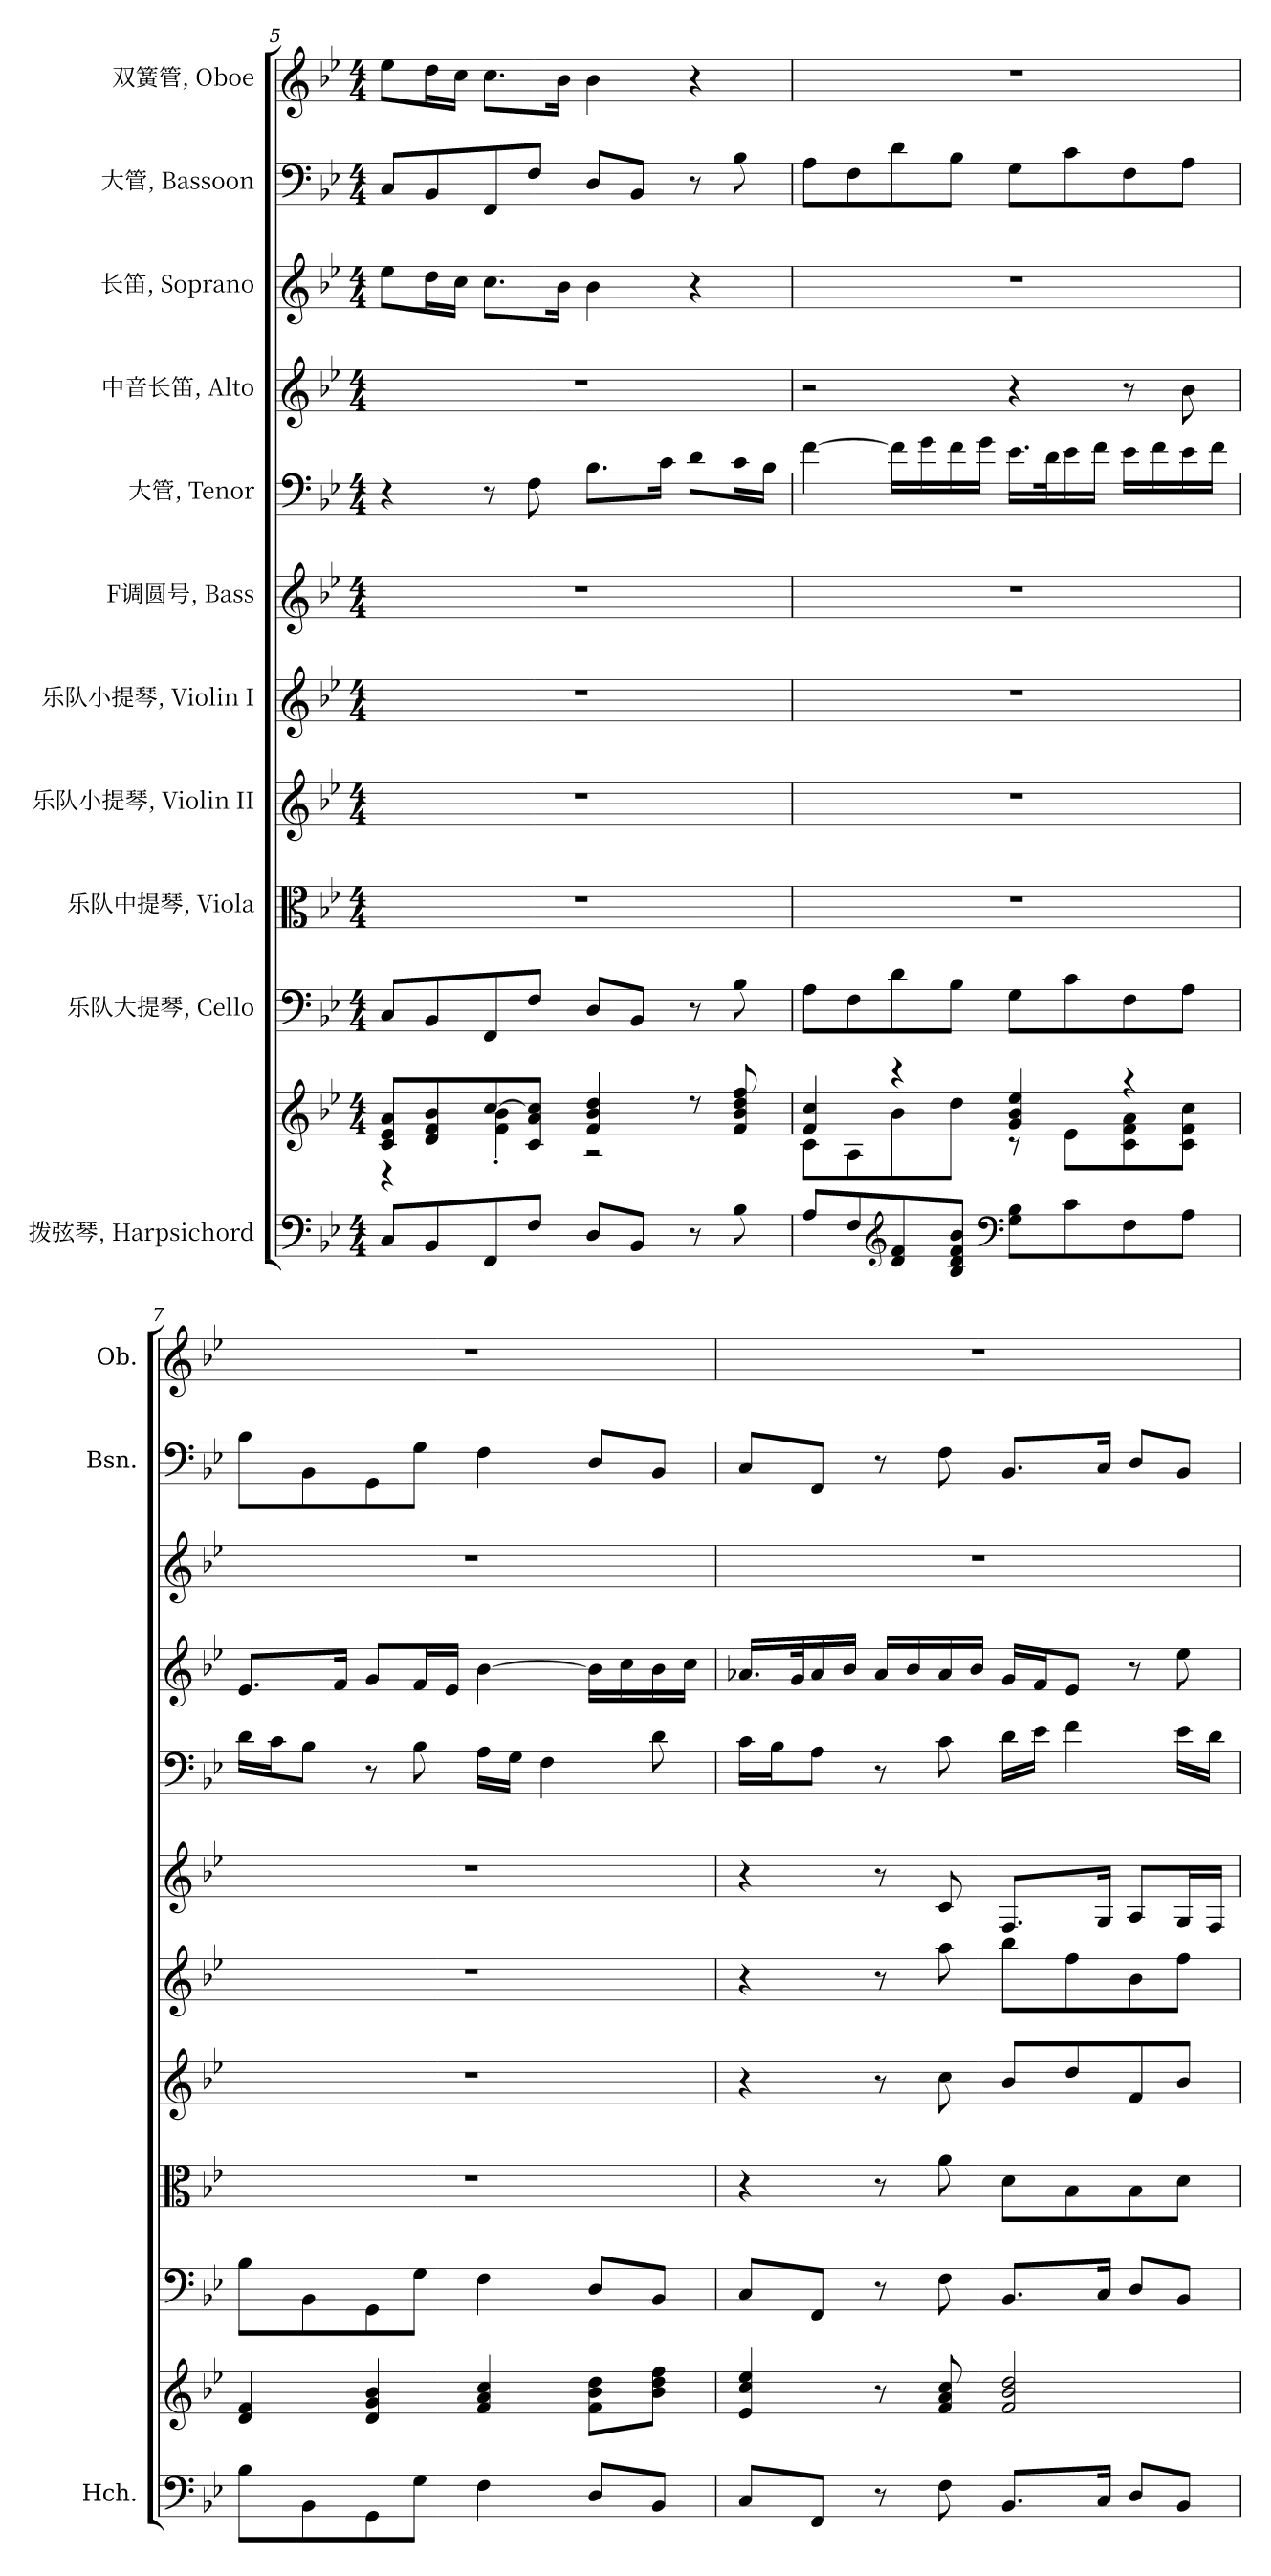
**kern	**kern	**kern	**kern	**kern	**kern	**kern	**kern	**kern	**kern	**kern	**kern
*part11	*part11	*part10	*part9	*part8	*part7	*part6	*part5	*part4	*part3	*part2	*part1
*staff12	*staff11	*staff10	*staff9	*staff8	*staff7	*staff6	*staff5	*staff4	*staff3	*staff2	*staff1
*I"拨弦琴, Harpsichord	*	*I"乐队大提琴, Cello	*I"乐队中提琴, Viola	*I"乐队小提琴, Violin II	*I"乐队小提琴, Violin I	*I"F调圆号, Bass	*I"大管, Tenor	*I"中音长笛, Alto	*I"长笛, Soprano	*I"大管, Bassoon	*I"双簧管, Oboe
*I'Hch.	*	*	*	*	*	*	*	*	*	*I'Bsn.	*I'Ob.
*clefF4	*clefG2	*clefF4	*clefC3	*clefG2	*clefG2	*clefG2	*clefF4	*clefG2	*clefG2	*clefF4	*clefG2
*	*	*	*	*	*	*ITrd4c7	*	*ITrd3c5	*	*	*
*k[b-e-]	*k[b-e-]	*k[b-e-]	*k[b-e-]	*k[b-e-]	*k[b-e-]	*k[b-e-a-]	*k[b-e-]	*k[b-]	*k[b-e-]	*k[b-e-]	*k[b-e-]
*M4/4	*M4/4	*M4/4	*M4/4	*M4/4	*M4/4	*M4/4	*M4/4	*M4/4	*M4/4	*M4/4	*M4/4
=5	=5	=5	=5	=5	=5	=5	=5	=5	=5	=5	=5
*	*^	*	*	*	*	*	*	*	*	*	*
8C/L	8c/ 8e-/ 8a/L	4r	8C/L	1r	1r	1r	1r	4r	1r	8ee-\L	8C/L	8ee-\L
8BB-/	8d/ 8f/ 8b-/	.	8BB-/	.	.	.	.	.	.	16dd\L	8BB-/	16dd\L
.	.	.	.	.	.	.	.	.	.	16cc\JJ	.	16cc\JJ
8FF/	[8cc/	4f\' 4b-\'	8FF/	.	.	.	.	8r	.	8.cc\L	8FF/	8.cc\L
8F/J	8c/ 8a/ 8cc/]J	.	8F/J	.	.	.	.	8F\	.	.	8F/J	.
.	.	.	.	.	.	.	.	.	.	16b-\Jk	.	16b-\Jk
8D/L	4f/ 4b-/ 4dd/	2r	8D/L	.	.	.	.	8.B-\L	.	4b-\	8D/L	4b-\
8BB-/J	.	.	8BB-/J	.	.	.	.	.	.	.	8BB-/J	.
.	.	.	.	.	.	.	.	16c\Jk	.	.	.	.
8r	8r	.	8r	.	.	.	.	8d\L	.	4r	8r	4r
8B-\	8f/ 8b-/ 8dd/ 8ff/	.	8B-\	.	.	.	.	16c\L	.	.	8B-\	.
.	.	.	.	.	.	.	.	16B-\JJ	.	.	.	.
!!LO:PB:g=z
=6	=6	=6	=6	=6	=6	=6	=6	=6	=6	=6	=6	=6
8A/L	4f/ 4cc/	8c\L	8A\L	1r	1r	1r	1r	[4f\	2r	1r	8A\L	1r
8F/	.	8A\	8F\	.	.	.	.	.	.	.	8F\	.
*clefG2	*	*	*	*	*	*	*	*	*	*	*	*
8d/ 8f/	4r	8b-\	8d\	.	.	.	.	16f\LL]	.	.	8d\	.
.	.	.	.	.	.	.	.	16g\	.	.	.	.
8B-/ 8d/ 8f/ 8b-/J	.	8dd\J	8B-\J	.	.	.	.	16f\	.	.	8B-\J	.
.	.	.	.	.	.	.	.	16g\JJ	.	.	.	.
*clefF4	*	*	*	*	*	*	*	*	*	*	*	*
8G\ 8B-\L	4g/ 4b-/ 4ee-/	8r	8G\L	.	.	.	.	16.e-\LL	4r	.	8G\L	.
.	.	.	.	.	.	.	.	32d\K	.	.	.	.
8c\	.	8e-\L	8c\	.	.	.	.	16e-\	.	.	8c\	.
.	.	.	.	.	.	.	.	16f\JJ	.	.	.	.
8F\	4r	8c\ 8f\ 8a\	8F\	.	.	.	.	16e-\LL	8r	.	8F\	.
.	.	.	.	.	.	.	.	16f\	.	.	.	.
8A\J	.	8c\ 8f\ 8cc\J	8A\J	.	.	.	.	16e-\	8f\	.	8A\J	.
.	.	.	.	.	.	.	.	16f\JJ	.	.	.	.
*	*v	*v	*	*	*	*	*	*	*	*	*	*
=7	=7	=7	=7	=7	=7	=7	=7	=7	=7	=7	=7
8B-\L	4d/ 4f/	8B-\L	1r	1r	1r	1r	16d\LL	8.B-/L	1r	8B-\L	1r
.	.	.	.	.	.	.	16c\J	.	.	.	.
8BB-\	.	8BB-\	.	.	.	.	8B-\J	.	.	8BB-\	.
.	.	.	.	.	.	.	.	16c/Jk	.	.	.
8GG\	4d/ 4g/ 4b-/	8GG\	.	.	.	.	8r	8d/L	.	8GG\	.
8G\J	.	8G\J	.	.	.	.	8B-\	16c/L	.	8G\J	.
.	.	.	.	.	.	.	.	16B-/JJ	.	.	.
4F\	4f/ 4a/ 4cc/	4F\	.	.	.	.	16A\LL	[4f\	.	4F\	.
.	.	.	.	.	.	.	16G\JJ	.	.	.	.
.	.	.	.	.	.	.	4F\	.	.	.	.
8D/L	8f\ 8b-\ 8dd\L	8D/L	.	.	.	.	.	16f\LL]	.	8D/L	.
.	.	.	.	.	.	.	.	16g\	.	.	.
8BB-/J	8b-\ 8dd\ 8ff\J	8BB-/J	.	.	.	.	8d\	16f\	.	8BB-/J	.
.	.	.	.	.	.	.	.	16g\JJ	.	.	.
!!LO:PB:g=z
=8	=8	=8	=8	=8	=8	=8	=8	=8	=8	=8	=8
8C/L	4e-/ 4cc/ 4ee-/	8C/L	4r	4r	4r	4r	16c\LL	16.e-X/LL	1r	8C/L	1r
.	.	.	.	.	.	.	16B-\J	.	.	.	.
.	.	.	.	.	.	.	.	32d/K	.	.	.
8FF/J	.	8FF/J	.	.	.	.	8A\J	16e-/	.	8FF/J	.
.	.	.	.	.	.	.	.	16f/JJ	.	.	.
8r	8r	8r	8r	8r	8r	8r	8r	16e-/LL	.	8r	.
.	.	.	.	.	.	.	.	16f/	.	.	.
8F\	8f/ 8a/ 8cc/	8F\	8a\	8cc\	8aa\	8F/	8c\	16e-/	.	8F\	.
.	.	.	.	.	.	.	.	16f/JJ	.	.	.
8.BB-/L	2f/ 2b-/ 2dd/	8.BB-/L	8d\L	8b-/L	8bb-\L	8.BB-/L	16d\LL	16d/LL	.	8.BB-/L	.
.	.	.	.	.	.	.	16e-\JJ	16c/J	.	.	.
.	.	.	8B-\	8dd/	8ff\	.	4f\	8B-/J	.	.	.
16C/Jk	.	16C/Jk	.	.	.	16C/Jk	.	.	.	16C/Jk	.
8D/L	.	8D/L	8B-\	8f/	8b-\	8D/L	.	8r	.	8D/L	.
8BB-/J	.	8BB-/J	8d\J	8b-/J	8ff\J	16C/L	16e-\LL	8b-\	.	8BB-/J	.
.	.	.	.	.	.	16BB-/JJ	16d\JJ	.	.	.	.
=	=	=	=	=	=	=	=	=	=	=	=
*-	*-	*-	*-	*-	*-	*-	*-	*-	*-	*-	*-
